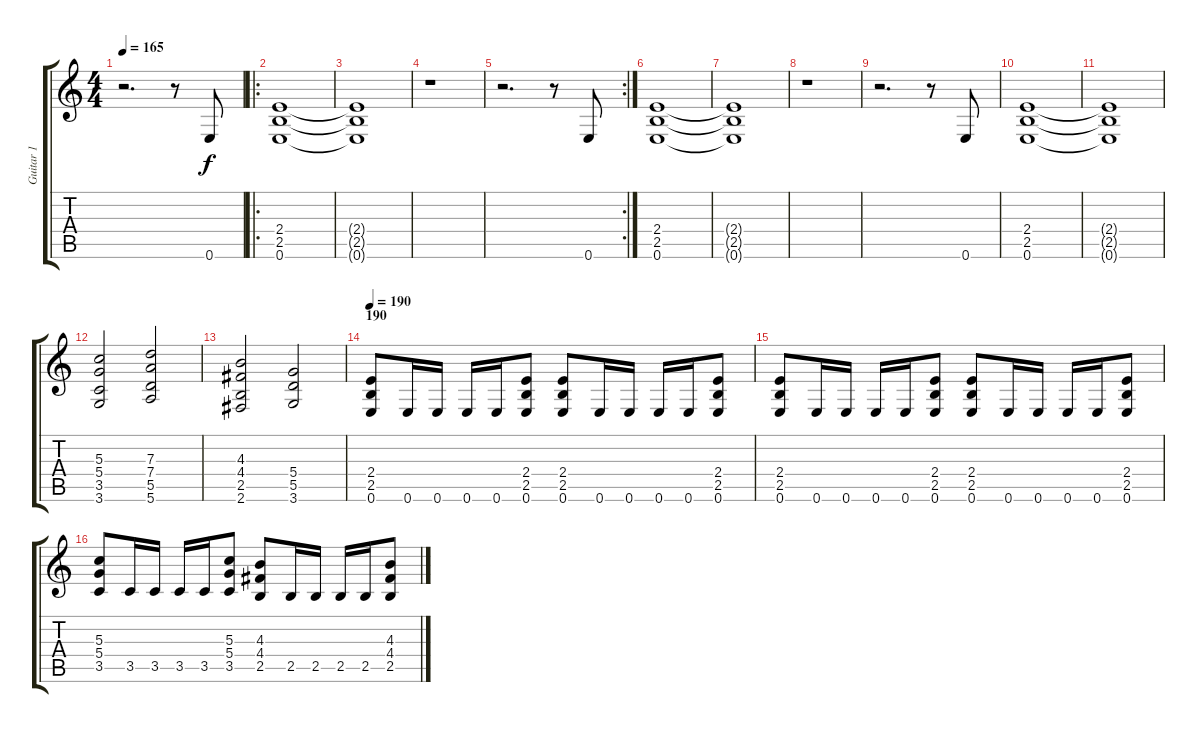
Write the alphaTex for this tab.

\track ("Guitar 1" "Guitar 1") {instrument distortionguitar}
\staff {score tabs}
\tuning (E4 B3 G3 D3 A2 E2) {hide}
\ts (4 4)
\tempo 165
\clef g2
\ks c
r.2{d dy f instrument distortionguitar} r.8 0.6.8 |
\ro
(2.4 2.5 0.6).1 |
(2.4{t} 2.5{t} 0.6{t}).1 |
r.1 |
\rc 2
r.2{d} r.8 0.6.8 |
(2.4 2.5 0.6).1 |
(2.4{t} 2.5{t} 0.6{t}).1 |
r.1 |
r.2{d} r.8 0.6.8 |
(2.4 2.5 0.6).1 |
(2.4{t} 2.5{t} 0.6{t}).1 |
(5.3 5.4 3.5 3.6).2 (7.3 7.4 5.5 5.6).2 |
(4.3 4.4 2.5 2.6).2 (5.4 5.5 3.6).2 |
\section ("" "190")
\tempo 180
\tempo 190
(2.4 2.5 0.6).8 0.6.16 0.6.16 0.6.16 0.6.16 (2.4 2.5 0.6).8 (2.4 2.5 0.6).8 0.6.16 0.6.16 0.6.16 0.6.16 (2.4 2.5 0.6).8 |
(2.4 2.5 0.6).8 0.6.16 0.6.16 0.6.16 0.6.16 (2.4 2.5 0.6).8 (2.4 2.5 0.6).8 0.6.16 0.6.16 0.6.16 0.6.16 (2.4 2.5 0.6).8 |
(5.3 5.4 3.5).8 3.5.16 3.5.16 3.5.16 3.5.16 (5.3 5.4 3.5).8 (4.3 4.4 2.5).8 2.5.16 2.5.16 2.5.16 2.5.16 (4.3 4.4 2.5).8
